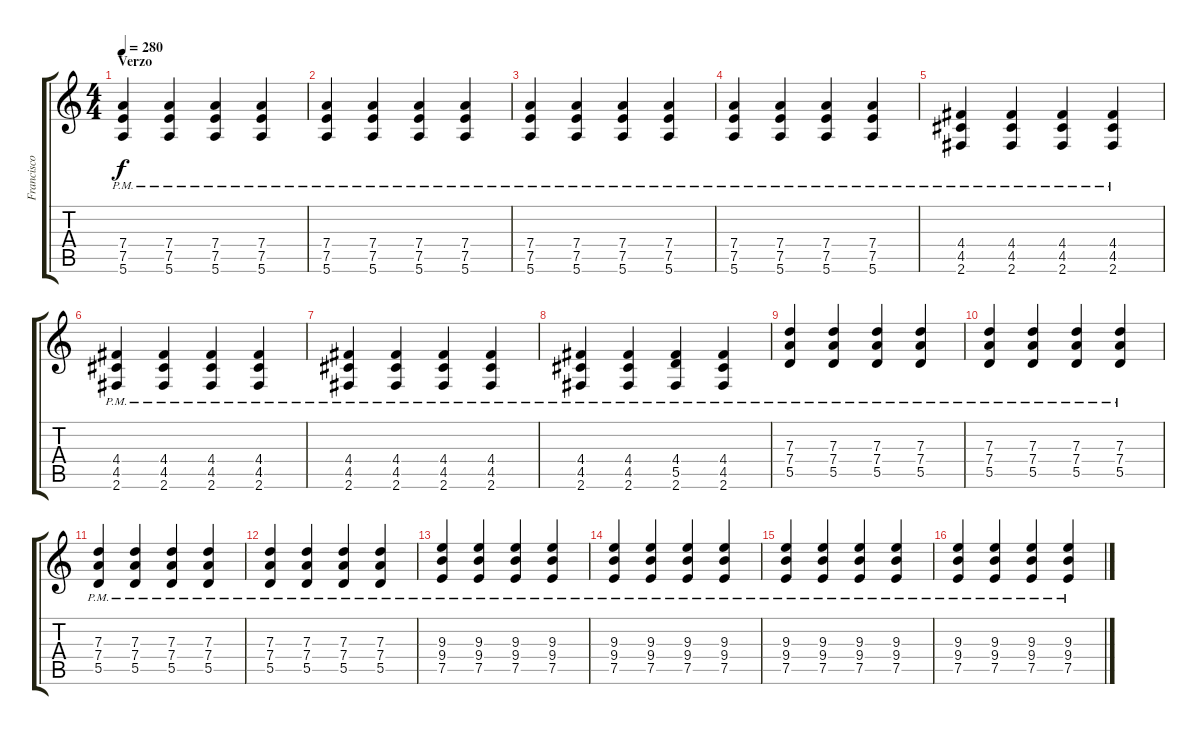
\track ("Francisco (Guitarra 1)" "Francisco ") {instrument distortionguitar}
\staff {score tabs}
\tuning (E4 B3 G3 D3 A2 E2) {hide}
\ts (4 4)
\section ("" "Verzo")
\tempo 280
\clef g2
\ks c
(7.4{pm} 7.5{pm} 5.6{pm}).4{dy f} (7.4{pm} 7.5{pm} 5.6{pm}).4 (7.4{pm} 7.5{pm} 5.6{pm}).4 (7.4{pm} 7.5{pm} 5.6{pm}).4 |
(7.4{pm} 7.5{pm} 5.6{pm}).4 (7.4{pm} 7.5{pm} 5.6{pm}).4 (7.4{pm} 7.5{pm} 5.6{pm}).4 (7.4{pm} 7.5{pm} 5.6{pm}).4 |
(7.4{pm} 7.5{pm} 5.6{pm}).4 (7.4{pm} 7.5{pm} 5.6{pm}).4 (7.4{pm} 7.5{pm} 5.6{pm}).4 (7.4{pm} 7.5{pm} 5.6{pm}).4 |
(7.4{pm} 7.5{pm} 5.6{pm}).4 (7.4{pm} 7.5{pm} 5.6{pm}).4 (7.4{pm} 7.5{pm} 5.6{pm}).4 (7.4{pm} 7.5{pm} 5.6{pm}).4 |
(4.4{pm} 4.5{pm} 2.6{pm}).4 (4.4{pm} 4.5{pm} 2.6{pm}).4 (4.4{pm} 4.5{pm} 2.6{pm}).4 (4.4{pm} 4.5{pm} 2.6{pm}).4 |
(4.4{pm} 4.5{pm} 2.6{pm}).4 (4.4{pm} 4.5{pm} 2.6{pm}).4 (4.4{pm} 4.5{pm} 2.6{pm}).4 (4.4{pm} 4.5{pm} 2.6{pm}).4 |
(4.4{pm} 4.5{pm} 2.6{pm}).4 (4.4{pm} 4.5{pm} 2.6{pm}).4 (4.4{pm} 4.5{pm} 2.6{pm}).4 (4.4{pm} 4.5{pm} 2.6{pm}).4 |
(4.4{pm} 4.5{pm} 2.6{pm}).4 (4.4{pm} 4.5{pm} 2.6{pm}).4 (4.4{pm} 5.5{pm} 2.6{pm}).4 (4.4{pm} 4.5{pm} 2.6{pm}).4 |
(7.3{pm} 7.4{pm} 5.5{pm}).4 (7.3{pm} 7.4{pm} 5.5{pm}).4 (7.3{pm} 7.4{pm} 5.5{pm}).4 (7.3{pm} 7.4{pm} 5.5{pm}).4 |
(7.3{pm} 7.4{pm} 5.5{pm}).4 (7.3{pm} 7.4{pm} 5.5{pm}).4 (7.3{pm} 7.4{pm} 5.5{pm}).4 (7.3{pm} 7.4{pm} 5.5{pm}).4 |
(7.3{pm} 7.4{pm} 5.5{pm}).4 (7.3{pm} 7.4{pm} 5.5{pm}).4 (7.3{pm} 7.4{pm} 5.5{pm}).4 (7.3{pm} 7.4{pm} 5.5{pm}).4 |
(7.3{pm} 7.4{pm} 5.5{pm}).4 (7.3{pm} 7.4{pm} 5.5{pm}).4 (7.3{pm} 7.4{pm} 5.5{pm}).4 (7.3{pm} 7.4{pm} 5.5{pm}).4 |
(9.3{pm} 9.4{pm} 7.5{pm}).4 (9.3{pm} 9.4{pm} 7.5{pm}).4 (9.3{pm} 9.4{pm} 7.5{pm}).4 (9.3{pm} 9.4{pm} 7.5{pm}).4 |
(9.3{pm} 9.4{pm} 7.5{pm}).4 (9.3{pm} 9.4{pm} 7.5{pm}).4 (9.3{pm} 9.4{pm} 7.5{pm}).4 (9.3{pm} 9.4{pm} 7.5{pm}).4 |
(9.3{pm} 9.4{pm} 7.5{pm}).4 (9.3{pm} 9.4{pm} 7.5{pm}).4 (9.3{pm} 9.4{pm} 7.5{pm}).4 (9.3{pm} 9.4{pm} 7.5{pm}).4 |
(9.3{pm} 9.4{pm} 7.5{pm}).4 (9.3{pm} 9.4{pm} 7.5{pm}).4 (9.3{pm} 9.4{pm} 7.5{pm}).4 (9.3{pm} 9.4{pm} 7.5{pm}).4
